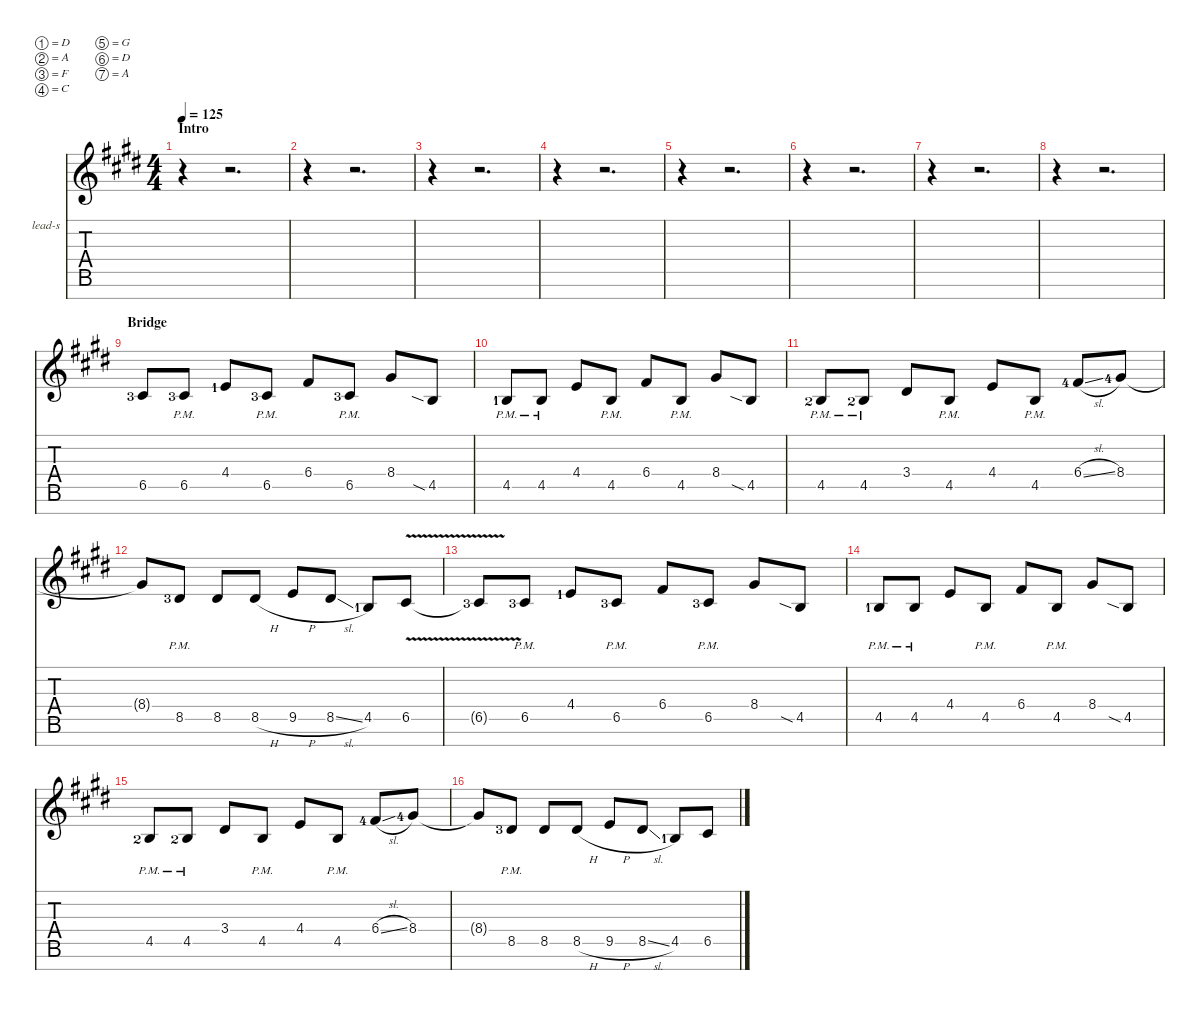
\defaultSystemsLayout 4
\hideDynamics
\bracketExtendMode nobrackets
\firstSystemTrackNameOrientation horizontal
\otherSystemsTrackNameOrientation horizontal
\track ("lead" "lead-s") {defaultSystemsLayout 4 solo instrument overdrivenguitar}
\staff {score tabs}
\tuning (D4 A3 F3 C3 G2 D2 A1)
\ts (4 4)
\beaming (8 2 2 2 2)
\section ("" "Intro")
\scale
1.26223
\tempo 125
\accidentals auto
\clef g2
\ottava regular
\simile none
\ks c#minor
r.4{dy mf instrument overdrivenguitar beam Down} r.2{d beam Down} |
\scale
0.912591 r.4{beam Down} r.2{d beam Down} |
\scale
0.912591 r.4{beam Down} r.2{d beam Down} |
\scale
0.912591 r.4{beam Down} r.2{d beam Down} |
\scale
1.20529 r.4{beam Down} r.2{d beam Down} |
\scale
0.925674 r.4{beam Down} r.2{d beam Down} |
\scale
0.925674 r.4{beam Down} r.2{d beam Down} |
\scale
0.943358 r.4{beam Down} r.2{d beam Down} |
\section ("" "Bridge")
\scale
1.20972
\scale
1.20972 6.5{lf 4 acc #}.8{beam Up} 6.5{pm lf 4 acc #}.8{beam Up} 4.4{lf 2 acc forcenatural}.8{beam Up} 6.5{pm lf 4 acc #}.8{beam Up} 6.4{acc #}.8{beam Up} 6.5{pm lf 4 acc #}.8{beam Up} 8.4{acc #}.8{beam Up} 4.5{sia acc forcenatural}.8{beam Up} |
\scale
0.930095
\scale
0.930095 4.5{pm lf 2 acc forcenatural}.8{beam Up} 4.5{pm acc forcenatural}.8{beam Up} 4.4{acc forcenatural}.8{beam Up} 4.5{pm acc forcenatural}.8{beam Up} 6.4{acc #}.8{beam Up} 4.5{pm acc forcenatural}.8{beam Up} 8.4{acc #}.8{beam Up} 4.5{sia acc forcenatural}.8{beam Up} |
\scale
0.930095
\scale
0.930095 4.5{pm lf 3 acc forcenatural}.8{beam Up} 4.5{pm lf 3 acc forcenatural}.8{beam Up} 3.4{acc #}.8{beam Up} 4.5{pm acc forcenatural}.8{beam Up} 4.4{acc forcenatural}.8{beam Up} 4.5{pm acc forcenatural}.8{beam Up} 6.4{sl lf 5 acc #}.8{beam Up} 8.4{lf 5 acc #}.8{beam Up} |
\scale
0.930095
\scale
0.930095 8.4{t acc #}.8{beam Up} 8.5{pm lf 4 acc #}.8{beam Up} 8.5{acc #}.8{beam Up} 8.5{h acc #}.8{beam Up} 9.5{h acc forcenatural}.8{beam Up} 8.5{sl acc #}.8{beam Up} 4.5{lf 2 acc forcenatural}.8{beam Up} 6.5{v acc #}.8{beam Up} |
\scale
1.20529
\scale
1.20529 6.5{t lf 4 acc #}.8{beam Up} 6.5{pm lf 4 acc #}.8{beam Up} 4.4{lf 2 acc forcenatural}.8{beam Up} 6.5{pm lf 4 acc #}.8{beam Up} 6.4{acc #}.8{beam Up} 6.5{pm lf 4 acc #}.8{beam Up} 8.4{acc #}.8{beam Up} 4.5{sia acc forcenatural}.8{beam Up} |
\scale
0.925674
\scale
0.925674 4.5{pm lf 2 acc forcenatural}.8{beam Up} 4.5{pm acc forcenatural}.8{beam Up} 4.4{acc forcenatural}.8{beam Up} 4.5{pm acc forcenatural}.8{beam Up} 6.4{acc #}.8{beam Up} 4.5{pm acc forcenatural}.8{beam Up} 8.4{acc #}.8{beam Up} 4.5{sia acc forcenatural}.8{beam Up} |
\scale
0.925674
\scale
0.925674 4.5{pm lf 3 acc forcenatural}.8{beam Up} 4.5{pm lf 3 acc forcenatural}.8{beam Up} 3.4{acc #}.8{beam Up} 4.5{pm acc forcenatural}.8{beam Up} 4.4{acc forcenatural}.8{beam Up} 4.5{pm acc forcenatural}.8{beam Up} 6.4{sl lf 5 acc #}.8{beam Up} 8.4{lf 5 acc #}.8{beam Up} |
\scale
0.943358
\scale
0.943358 8.4{t acc #}.8{beam Up} 8.5{pm lf 4 acc #}.8{beam Up} 8.5{acc #}.8{beam Up} 8.5{h acc #}.8{beam Up} 9.5{h acc forcenatural}.8{beam Up} 8.5{sl acc #}.8{beam Up} 4.5{lf 2 acc forcenatural}.8{beam Up} 6.5{acc #}.8{beam Up}
